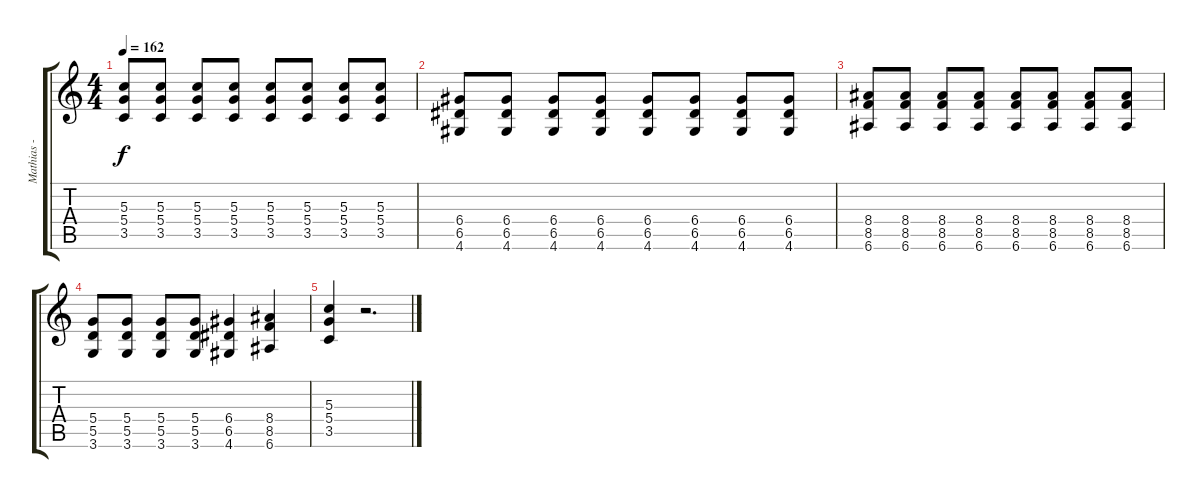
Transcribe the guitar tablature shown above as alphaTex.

\track ("Mathias - Left Guitar" "Mathias - ") {instrument distortionguitar}
\staff {score tabs}
\tuning (E4 B3 G3 D3 A2 E2) {hide}
\ts (4 4)
\tempo 162
\clef g2
\ks c
(5.3 5.4 3.5).8{dy f} (5.3 5.4 3.5).8 (5.3 5.4 3.5).8 (5.3 5.4 3.5).8 (5.3 5.4 3.5).8 (5.3 5.4 3.5).8 (5.3 5.4 3.5).8 (5.3 5.4 3.5).8 |
(6.4 6.5 4.6).8 (6.4 6.5 4.6).8 (6.4 6.5 4.6).8 (6.4 6.5 4.6).8 (6.4 6.5 4.6).8 (6.4 6.5 4.6).8 (6.4 6.5 4.6).8 (6.4 6.5 4.6).8 |
(8.4 8.5 6.6).8 (8.4 8.5 6.6).8 (8.4 8.5 6.6).8 (8.4 8.5 6.6).8 (8.4 8.5 6.6).8 (8.4 8.5 6.6).8 (8.4 8.5 6.6).8 (8.4 8.5 6.6).8 |
(5.4 5.5 3.6).8 (5.4 5.5 3.6).8 (5.4 5.5 3.6).8 (5.4 5.5 3.6).8 (6.4 6.5 4.6).4 (8.4 8.5 6.6).4 |
(5.3 5.4 3.5).4 r.2{d}
